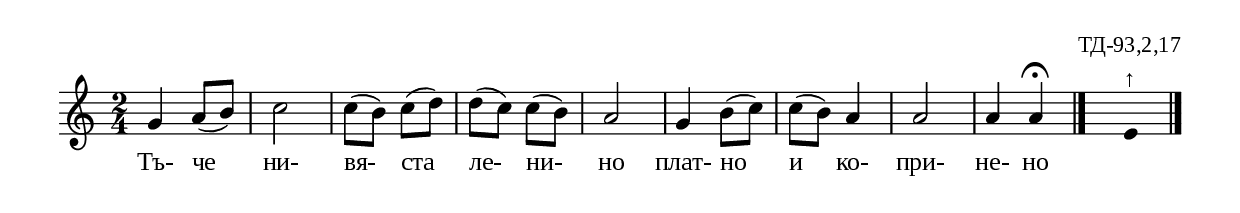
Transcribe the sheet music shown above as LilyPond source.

%{
laz_093_2_17
%}

\include "td-preamble.ly"

\score {
\relative c'' {
%%\tempo 4 = 138
\time 2/4
g4 a8( b) | c2 | c8( b) c( d) | d( c) c( b) | a2 | g4 b8( c) | c( b) a4 | a2 | a4 a\fermata
 \bar "|." 
s4 \fixB e^"↑"
  \bar "|." 
}
\addlyrics { Тъ- че ни- вя- ста ле- ни- но плат- но и ко- при- не- но }
%
\layout {
  indent = #0
  line-width = 190\mm
  ragged-right=##f
}
%
\midi { 
	\context {
		\Score
		tempoWholesPerMinute = #(ly:make-moment 138 4)
		}
	}
}
%
\header{
  opus = "ТД-93,2,17"
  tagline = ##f
}


